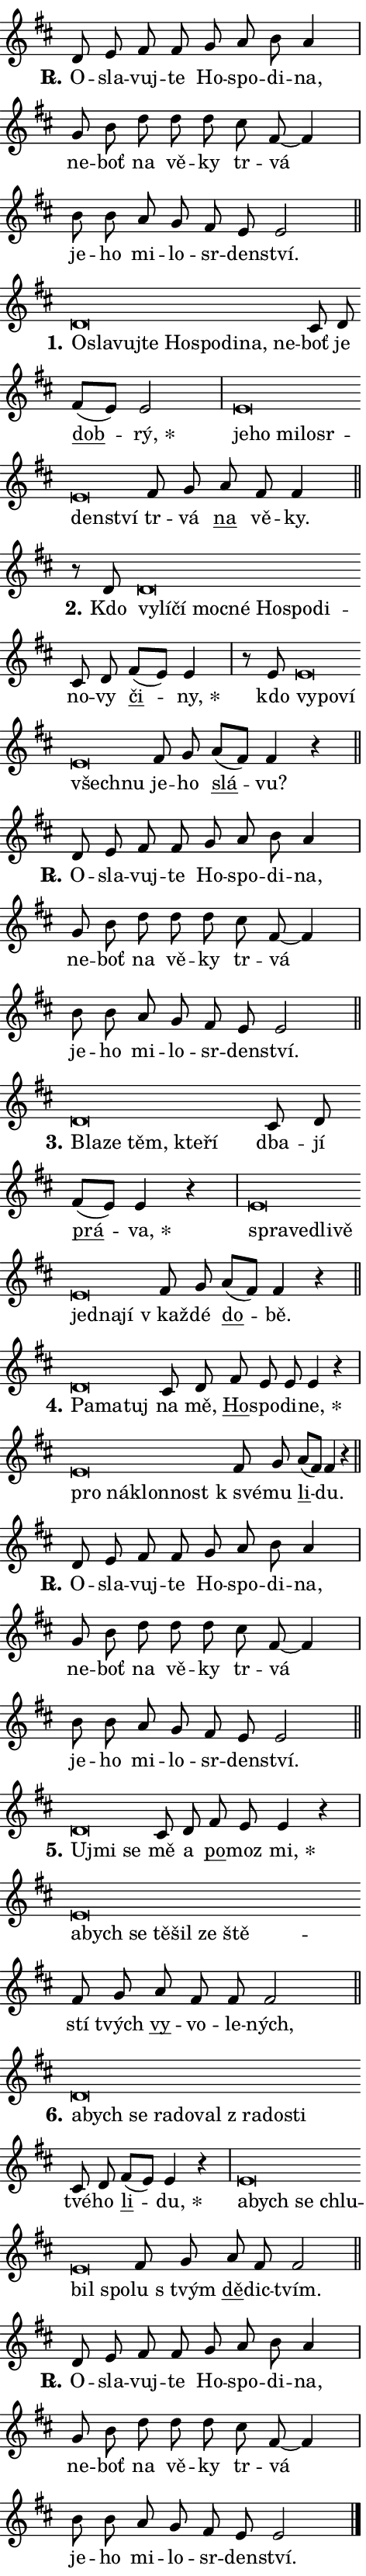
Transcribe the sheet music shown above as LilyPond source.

\version "2.24.0"
\header { tagline = "" }
\paper {
  indent = 0\cm
  top-margin = 0\cm
  right-margin = 0.13\cm % to fit lyric hyphens
  bottom-margin = 0\cm
  left-margin = 0\cm
  paper-width = 8\cm
  page-breaking = #ly:one-page-breaking
  system-system-spacing.basic-distance = #11
  score-system-spacing.basic-distance = #11
  ragged-last = ##f
}


%% Author: Thomas Morley
%% https://lists.gnu.org/archive/html/lilypond-user/2020-05/msg00002.html
#(define (line-position grob)
"Returns position of @var[grob} in current system:
   @code{'start}, if at first time-step
   @code{'end}, if at last time-step
   @code{'middle} otherwise
"
  (let* ((col (ly:item-get-column grob))
         (ln (ly:grob-object col 'left-neighbor))
         (rn (ly:grob-object col 'right-neighbor))
         (col-to-check-left (if (ly:grob? ln) ln col))
         (col-to-check-right (if (ly:grob? rn) rn col))
         (break-dir-left
           (and
             (ly:grob-property col-to-check-left 'non-musical #f)
             (ly:item-break-dir col-to-check-left)))
         (break-dir-right
           (and
             (ly:grob-property col-to-check-right 'non-musical #f)
             (ly:item-break-dir col-to-check-right))))
        (cond ((eqv? 1 break-dir-left) 'start)
              ((eqv? -1 break-dir-right) 'end)
              (else 'middle))))

#(define (tranparent-at-line-position vctor)
  (lambda (grob)
  "Relying on @code{line-position} select the relevant enry from @var{vctor}.
Used to determine transparency,"
    (case (line-position grob)
      ((end) (not (vector-ref vctor 0)))
      ((middle) (not (vector-ref vctor 1)))
      ((start) (not (vector-ref vctor 2))))))

noteHeadBreakVisibility =
#(define-music-function (break-visibility)(vector?)
"Makes @code{NoteHead}s transparent relying on @var{break-visibility}"
#{
  \override NoteHead.transparent =
    #(tranparent-at-line-position break-visibility)
#})

#(define delete-ledgers-for-transparent-note-heads
  (lambda (grob)
    "Reads whether a @code{NoteHead} is transparent.
If so this @code{NoteHead} is removed from @code{'note-heads} from
@var{grob}, which is supposed to be @code{LedgerLineSpanner}.
As a result ledgers are not printed for this @code{NoteHead}"
    (let* ((nhds-array (ly:grob-object grob 'note-heads))
           (nhds-list
             (if (ly:grob-array? nhds-array)
                 (ly:grob-array->list nhds-array)
                 '()))
           ;; Relies on the transparent-property being done before
           ;; Staff.LedgerLineSpanner.after-line-breaking is executed.
           ;; This is fragile ...
           (to-keep
             (remove
               (lambda (nhd)
                 (ly:grob-property nhd 'transparent #f))
               nhds-list)))
      ;; TODO find a better method to iterate over grob-arrays, similiar
      ;; to filter/remove etc for lists
      ;; For now rebuilt from scratch
      (set! (ly:grob-object grob 'note-heads)  '())
      (for-each
        (lambda (nhd)
          (ly:pointer-group-interface::add-grob grob 'note-heads nhd))
        to-keep))))

squashNotes = {
  \override NoteHead.X-extent = #'(-0.2 . 0.2)
  \override NoteHead.Y-extent = #'(-0.75 . 0)
  \override NoteHead.stencil =
    #(lambda (grob)
       (let ((pos (ly:grob-property grob 'staff-position)))
         (begin
           (if (< pos -7) (display "ERROR: Lower brevis then expected\n") (display ""))
           (if (<= pos -6) ly:text-interface::print ly:note-head::print))))
}
unSquashNotes = {
  \revert NoteHead.X-extent
  \revert NoteHead.Y-extent
  \revert NoteHead.stencil
}

hideNotes = \noteHeadBreakVisibility #begin-of-line-visible
unHideNotes = \noteHeadBreakVisibility #all-visible

% work-around for resetting accidentals
% https://lilypond.org/doc/v2.23/Documentation/notation/displaying-rhythms#unmetered-music
cadenzaMeasure = {
  \cadenzaOff
  \partial 1024 s1024
  \cadenzaOn
}

#(define-markup-command (accent layout props text) (markup?)
  "Underline accented syllable"
  (interpret-markup layout props
    #{\markup \override #'(offset . 4.3) \underline { #text }#}))

responsum = \markup \concat {
  "R" \hspace #-1.05 \path #0.1 #'((moveto 0 0.07) (lineto 0.9 0.8)) \hspace #0.05 "."
}

spaceSize = #0.6828661417322834 % exact space size for TeX Gyre Schola

\layout {
  \context {
    \Staff
    \remove "Time_signature_engraver"
    \override LedgerLineSpanner.after-line-breaking = #delete-ledgers-for-transparent-note-heads
  }
  \context {
    \Lyrics {
      \override LyricSpace.minimum-distance = \spaceSize
      \override LyricText.font-name = #"TeX Gyre Schola"
      \override LyricText.font-size = 1
      \override StanzaNumber.font-name = #"TeX Gyre Schola Bold"
      \override StanzaNumber.font-size = 1
    }
  }
  \context {
    \Score 
    \override NoteHead.text =
      #(lambda (grob) 
        (let ((pos (ly:grob-property grob 'staff-position)))
          #{\markup {
            \combine
              \halign #-0.55 \raise #(if (= pos -6) 0 0.5) \override #'(thickness . 2) \draw-line #'(3.2 . 0)
              \musicglyph "noteheads.sM1"
          }#}))
  }
}

% magnetic-lyrics.ily
%
%   written by
%     Jean Abou Samra <jean@abou-samra.fr>
%     Werner Lemberg <wl@gnu.org>
%
%   adapted by
%     Jiri Hon <jiri.hon@gmail.com>
%
% Version 2022-Apr-15

% https://www.mail-archive.com/lilypond-user@gnu.org/msg149350.html

#(define (Left_hyphen_pointer_engraver context)
   "Collect syllable-hyphen-syllable occurrences in lyrics and store
them in properties.  This engraver only looks to the left.  For
example, if the lyrics input is @code{foo -- bar}, it does the
following.

@itemize @bullet
@item
Set the @code{text} property of the @code{LyricHyphen} grob between
@q{foo} and @q{bar} to @code{foo}.

@item
Set the @code{left-hyphen} property of the @code{LyricText} grob with
text @q{foo} to the @code{LyricHyphen} grob between @q{foo} and
@q{bar}.
@end itemize

Use this auxiliary engraver in combination with the
@code{lyric-@/text::@/apply-@/magnetic-@/offset!} hook."
   (let ((hyphen #f)
         (text #f))
     (make-engraver
      (acknowledgers
       ((lyric-syllable-interface engraver grob source-engraver)
        (set! text grob)))
      (end-acknowledgers
       ((lyric-hyphen-interface engraver grob source-engraver)
        ;(when (not (grob::has-interface grob 'lyric-space-interface))
          (set! hyphen grob)));)
      ((stop-translation-timestep engraver)
       (when (and text hyphen)
         (ly:grob-set-object! text 'left-hyphen hyphen))
       (set! text #f)
       (set! hyphen #f)))))

#(define (lyric-text::apply-magnetic-offset! grob)
   "If the space between two syllables is less than the value in
property @code{LyricText@/.details@/.squash-threshold}, move the right
syllable to the left so that it gets concatenated with the left
syllable.

Use this function as a hook for
@code{LyricText@/.after-@/line-@/breaking} if the
@code{Left_@/hyphen_@/pointer_@/engraver} is active."
   (let ((hyphen (ly:grob-object grob 'left-hyphen #f)))
     (when hyphen
       (let ((left-text (ly:spanner-bound hyphen LEFT)))
         (when (grob::has-interface left-text 'lyric-syllable-interface)
           (let* ((common (ly:grob-common-refpoint grob left-text X))
                  (this-x-ext (ly:grob-extent grob common X))
                  (left-x-ext
                   (begin
                     ;; Trigger magnetism for left-text.
                     (ly:grob-property left-text 'after-line-breaking)
                     (ly:grob-extent left-text common X)))
                  ;; `delta` is the gap width between two syllables.
                  (delta (- (interval-start this-x-ext)
                            (interval-end left-x-ext)))
                  (details (ly:grob-property grob 'details))
                  (threshold (assoc-get 'squash-threshold details 0.2)))
             (when (< delta threshold)
               (let* (;; We have to manipulate the input text so that
                      ;; ligatures crossing syllable boundaries are not
                      ;; disabled.  For languages based on the Latin
                      ;; script this is essentially a beautification.
                      ;; However, for non-Western scripts it can be a
                      ;; necessity.
                      (lt (ly:grob-property left-text 'text))
                      (rt (ly:grob-property grob 'text))
                      (is-space (grob::has-interface hyphen 'lyric-space-interface))
                      (space (if is-space " " ""))
                      (extra-delta (if is-space spaceSize 0))
                      ;; Append new syllable.
                      (ltrt-space (if (and (string? lt) (string? rt))
                                (string-append lt space rt)
                                (make-concat-markup (list lt space rt))))
                      ;; Right-align `ltrt` to the right side.
                      (ltrt-space-markup (grob-interpret-markup
                               grob
                               (make-translate-markup
                                (cons (interval-length this-x-ext) 0)
                                (make-right-align-markup ltrt-space)))))
                 (begin
                   ;; Don't print `left-text`.
                   (ly:grob-set-property! left-text 'stencil #f)
                   ;; Set text and stencil (which holds all collected
                   ;; syllables so far) and shift it to the left.
                   (ly:grob-set-property! grob 'text ltrt-space)
                   (ly:grob-set-property! grob 'stencil ltrt-space-markup)
                   (ly:grob-translate-axis! grob (- (- delta extra-delta)) X))))))))))


#(define (lyric-hyphen::displace-bounds-first grob)
   ;; Make very sure this callback isn't triggered too early.
   (let ((left (ly:spanner-bound grob LEFT))
         (right (ly:spanner-bound grob RIGHT)))
     (ly:grob-property left 'after-line-breaking)
     (ly:grob-property right 'after-line-breaking)
     (ly:lyric-hyphen::print grob)))

squashThreshold = #0.4

\layout {
  \context {
    \Lyrics
    \consists #Left_hyphen_pointer_engraver
    \override LyricText.after-line-breaking =
      #lyric-text::apply-magnetic-offset!
    \override LyricHyphen.stencil = #lyric-hyphen::displace-bounds-first
    \override LyricText.details.squash-threshold = \squashThreshold
    \override LyricHyphen.minimum-distance = 0
    \override LyricHyphen.minimum-length = \squashThreshold
  }
}

squashText = \override LyricText.details.squash-threshold = 9999
unSquashText = \override LyricText.details.squash-threshold = \squashThreshold

leftText = \override LyricText.self-alignment-X = #LEFT
unLeftText = \revert LyricText.self-alignment-X

starOffset = #(lambda (grob) 
                (let ((x_offset (ly:self-alignment-interface::aligned-on-x-parent grob)))
                  (if (= x_offset 0) 0 (+ x_offset 1.2))))

star = #(define-music-function (syllable)(string?)
"Append star separator at the end of a syllable"
#{
  \once \override LyricText.X-offset = #starOffset
  \lyricmode { \markup {
    #syllable
    \override #'((font-name . "TeX Gyre Schola Bold")) \hspace #0.2 \lower #0.65 \larger "*"
  } }
#})

starAccent = #(define-music-function (syllable)(string?)
"Append star separator at the end of a syllable and make accent"
#{
  \once \override LyricText.X-offset = #starOffset
  \lyricmode { \markup {
    \accent #syllable
    \override #'((font-name . "TeX Gyre Schola Bold")) \hspace #0.2 \lower #0.65 \larger "*"
  } }
#})

breath = #(define-music-function (syllable)(string?)
"Append breathing indicator at the end of a syllable"
#{
  \lyricmode { \markup { #syllable "+" } }
#})

optionalBreath = #(define-music-function (syllable)(string?)
"Append optional breathing indicator at the end of a syllable"
#{
  \lyricmode { \markup { #syllable "(+)" } }
#})


\score {
    <<
        \new Voice = "melody" { \cadenzaOn \key d \major \relative { d'8 e fis fis g a b a4 \cadenzaMeasure \bar "|" g8 b d d d \bar "" cis fis,~ fis4 \cadenzaMeasure \bar "|" b8 b a g fis e e2 \cadenzaMeasure \bar "||" \break } }
        \new Lyrics \lyricsto "melody" { \lyricmode { \set stanza = \responsum
O -- sla -- vuj -- te Ho -- spo -- di -- na, ne -- boť na vě -- ky tr -- vá je -- ho mi -- lo -- sr -- den -- ství. } }
    >>
    \layout {}
}

\score {
    <<
        \new Voice = "melody" { \cadenzaOn \key d \major \relative { \squashNotes d'\breve*1/16 \hideNotes \breve*1/16 \bar "" \breve*1/16 \bar "" \breve*1/16 \bar "" \breve*1/16 \bar "" \breve*1/16 \bar "" \breve*1/16 \bar "" \breve*1/16 \breve*1/16 \bar "" \unHideNotes \unSquashNotes cis8 d \bar "" fis[( e)] e2 \cadenzaMeasure \bar "|" \squashNotes e\breve*1/16 \hideNotes \breve*1/16 \bar "" \breve*1/16 \bar "" \breve*1/16 \bar "" \breve*1/16 \bar "" \breve*1/16 \breve*1/16 \bar "" \unHideNotes \unSquashNotes fis8 g \bar "" a fis fis4 \cadenzaMeasure \bar "||" \break } }
        \new Lyrics \lyricsto "melody" { \lyricmode { \set stanza = "1."
\leftText O -- \squashText sla -- vuj -- te Ho -- spo -- di -- na, ne -- \unLeftText \unSquashText boť je \markup \accent dob -- \star rý, \leftText je -- \squashText ho mi -- lo -- sr -- den -- ství \unLeftText \unSquashText tr -- vá \markup \accent na vě -- ky. } }
    >>
    \layout {}
}

\score {
    <<
        \new Voice = "melody" { \cadenzaOn \key d \major \relative { r8 d'8 \squashNotes d\breve*1/16 \hideNotes \breve*1/16 \bar "" \breve*1/16 \bar "" \breve*1/16 \bar "" \breve*1/16 \bar "" \breve*1/16 \bar "" \breve*1/16 \breve*1/16 \bar "" \unHideNotes \unSquashNotes cis8 d \bar "" fis[( e)] e4 \cadenzaMeasure \bar "|" r8 e8 \squashNotes e\breve*1/16 \hideNotes \breve*1/16 \bar "" \breve*1/16 \bar "" \breve*1/16 \breve*1/16 \bar "" \unHideNotes \unSquashNotes fis8 g \bar "" a[( fis)] fis4 r \cadenzaMeasure \bar "||" \break } }
        \new Lyrics \lyricsto "melody" { \lyricmode { \set stanza = "2."
Kdo \leftText vy -- \squashText lí -- čí moc -- né Ho -- spo -- di -- \unLeftText \unSquashText no -- vy \markup \accent či -- \star ny, kdo \leftText vy -- \squashText po -- ví všech -- nu \unLeftText \unSquashText je -- ho \markup \accent slá -- vu? } }
    >>
    \layout {}
}

\score {
    <<
        \new Voice = "melody" { \cadenzaOn \key d \major \relative { d'8 e fis fis g a b a4 \cadenzaMeasure \bar "|" g8 b d d d \bar "" cis fis,~ fis4 \cadenzaMeasure \bar "|" b8 b a g fis e e2 \cadenzaMeasure \bar "||" \break } }
        \new Lyrics \lyricsto "melody" { \lyricmode { \set stanza = \responsum
O -- sla -- vuj -- te Ho -- spo -- di -- na, ne -- boť na vě -- ky tr -- vá je -- ho mi -- lo -- sr -- den -- ství. } }
    >>
    \layout {}
}

\score {
    <<
        \new Voice = "melody" { \cadenzaOn \key d \major \relative { \squashNotes d'\breve*1/16 \hideNotes \breve*1/16 \bar "" \breve*1/16 \bar "" \breve*1/16 \breve*1/16 \bar "" \unHideNotes \unSquashNotes cis8 d \bar "" fis[( e)] e4 r \cadenzaMeasure \bar "|" \squashNotes e\breve*1/16 \hideNotes \breve*1/16 \bar "" \breve*1/16 \bar "" \breve*1/16 \bar "" \breve*1/16 \bar "" \breve*1/16 \breve*1/16 \bar "" \unHideNotes \unSquashNotes fis8 g \bar "" a[( fis)] fis4 r \cadenzaMeasure \bar "||" \break } }
        \new Lyrics \lyricsto "melody" { \lyricmode { \set stanza = "3."
\leftText Bla -- \squashText ze těm, kte -- ří \unLeftText \unSquashText dba -- jí \markup \accent prá -- \star va, \leftText spra -- \squashText ve -- dli -- vě jed -- na -- jí \unLeftText \unSquashText "v kaž" -- dé \markup \accent do -- bě. } }
    >>
    \layout {}
}

\score {
    <<
        \new Voice = "melody" { \cadenzaOn \key d \major \relative { \squashNotes d'\breve*1/16 \hideNotes \breve*1/16 \breve*1/16 \bar "" \unHideNotes \unSquashNotes cis8 d \bar "" fis e e e4 r \cadenzaMeasure \bar "|" \squashNotes e\breve*1/16 \hideNotes \breve*1/16 \bar "" \breve*1/16 \breve*1/16 \bar "" \unHideNotes \unSquashNotes fis8 g \bar "" a[( fis)] fis4 r \cadenzaMeasure \bar "||" \break } }
        \new Lyrics \lyricsto "melody" { \lyricmode { \set stanza = "4."
\leftText Pa -- \squashText ma -- tuj \unLeftText \unSquashText na mě, \markup \accent Ho -- spo -- di -- \star ne, \leftText pro \squashText ná -- klon -- nost \unLeftText \unSquashText "k své" -- mu \markup \accent li -- du. } }
    >>
    \layout {}
}

\score {
    <<
        \new Voice = "melody" { \cadenzaOn \key d \major \relative { d'8 e fis fis g a b a4 \cadenzaMeasure \bar "|" g8 b d d d \bar "" cis fis,~ fis4 \cadenzaMeasure \bar "|" b8 b a g fis e e2 \cadenzaMeasure \bar "||" \break } }
        \new Lyrics \lyricsto "melody" { \lyricmode { \set stanza = \responsum
O -- sla -- vuj -- te Ho -- spo -- di -- na, ne -- boť na vě -- ky tr -- vá je -- ho mi -- lo -- sr -- den -- ství. } }
    >>
    \layout {}
}

\score {
    <<
        \new Voice = "melody" { \cadenzaOn \key d \major \relative { \squashNotes d'\breve*1/16 \hideNotes \breve*1/16 \breve*1/16 \bar "" \unHideNotes \unSquashNotes cis8 d \bar "" fis e e4 r \cadenzaMeasure \bar "|" \squashNotes e\breve*1/16 \hideNotes \breve*1/16 \bar "" \breve*1/16 \bar "" \breve*1/16 \bar "" \breve*1/16 \bar "" \breve*1/16 \breve*1/16 \bar "" \unHideNotes \unSquashNotes fis8 g \bar "" a fis fis fis2 \cadenzaMeasure \bar "||" \break } }
        \new Lyrics \lyricsto "melody" { \lyricmode { \set stanza = "5."
\leftText U -- \squashText jmi se \unLeftText \unSquashText mě a \markup \accent po -- moz \star mi, \leftText a -- \squashText bych se tě -- šil ze ště -- \unLeftText \unSquashText stí tvých \markup \accent vy -- vo -- le -- ných, } }
    >>
    \layout {}
}

\score {
    <<
        \new Voice = "melody" { \cadenzaOn \key d \major \relative { \squashNotes d'\breve*1/16 \hideNotes \breve*1/16 \bar "" \breve*1/16 \bar "" \breve*1/16 \bar "" \breve*1/16 \bar "" \breve*1/16 \bar "" \breve*1/16 \bar "" \breve*1/16 \breve*1/16 \bar "" \unHideNotes \unSquashNotes cis8 d \bar "" fis[( e)] e4 r \cadenzaMeasure \bar "|" \squashNotes e\breve*1/16 \hideNotes \breve*1/16 \bar "" \breve*1/16 \bar "" \breve*1/16 \bar "" \breve*1/16 \breve*1/16 \bar "" \unHideNotes \unSquashNotes fis8 g \bar "" a fis fis2 \cadenzaMeasure \bar "||" \break } }
        \new Lyrics \lyricsto "melody" { \lyricmode { \set stanza = "6."
\leftText a -- \squashText bych se ra -- do -- val "z ra" -- do -- sti \unLeftText \unSquashText tvé -- ho \markup \accent li -- \star du, \leftText a -- \squashText bych se chlu -- bil spo -- \unLeftText \unSquashText lu "s tvým" \markup \accent dě -- dic -- tvím. } }
    >>
    \layout {}
}

\score {
    <<
        \new Voice = "melody" { \cadenzaOn \key d \major \relative { d'8 e fis fis g a b a4 \cadenzaMeasure \bar "|" g8 b d d d \bar "" cis fis,~ fis4 \cadenzaMeasure \bar "|" b8 b a g fis e e2 \cadenzaMeasure \bar "||" \break } \bar "|." }
        \new Lyrics \lyricsto "melody" { \lyricmode { \set stanza = \responsum
O -- sla -- vuj -- te Ho -- spo -- di -- na, ne -- boť na vě -- ky tr -- vá je -- ho mi -- lo -- sr -- den -- ství. } }
    >>
    \layout {}
}
